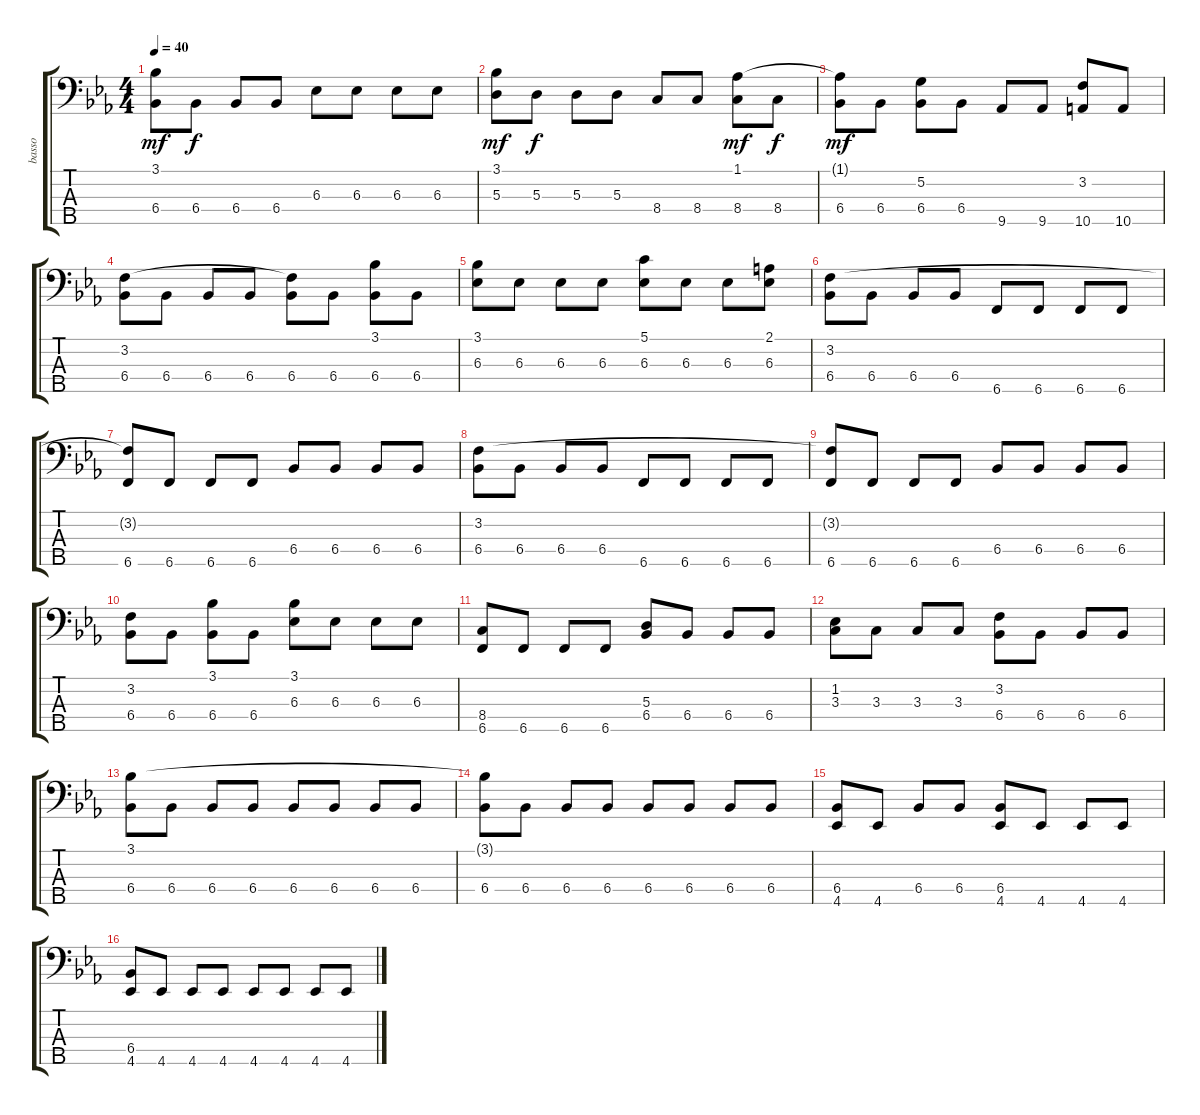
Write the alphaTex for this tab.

\track ("basso" "basso") {instrument electricbassfinger}
\staff {score tabs}
\tuning (G2 D2 A1 E1 B0) {hide}
\ts (4 4)
\tempo 40
\clef f4
\ks cminor
(3.1 6.4).8{dy mf} 6.4.8{dy f} 6.4.8 6.4.8 6.3.8 6.3.8 6.3.8 6.3.8 |
(3.1 5.3).8{dy mf} 5.3.8{dy f} 5.3.8 5.3.8 8.4.8 8.4.8 (1.1 8.4).8{dy mf} 8.4.8{dy f} |
(1.1{t} 6.4).8{dy mf} 6.4.8 (5.2 6.4).8 6.4.8 9.5.8 9.5.8 (3.2 10.5).8 10.5.8 |
(3.2 6.4).8 6.4.8 6.4.8 6.4.8 (3.2{t} 6.4).8 6.4.8 (3.1 6.4).8 6.4.8 |
(3.1 6.3).8 6.3.8 6.3.8 6.3.8 (5.1 6.3).8 6.3.8 6.3.8 (2.1 6.3).8 |
(3.2 6.4).8 6.4.8 6.4.8 6.4.8 6.5.8 6.5.8 6.5.8 6.5.8 |
(3.2{t} 6.5).8 6.5.8 6.5.8 6.5.8 6.4.8 6.4.8 6.4.8 6.4.8 |
(3.2 6.4).8 6.4.8 6.4.8 6.4.8 6.5.8 6.5.8 6.5.8 6.5.8 |
(3.2{t} 6.5).8 6.5.8 6.5.8 6.5.8 6.4.8 6.4.8 6.4.8 6.4.8 |
(3.2 6.4).8 6.4.8 (3.1 6.4).8 6.4.8 (3.1 6.3).8 6.3.8 6.3.8 6.3.8 |
(8.4 6.5).8 6.5.8 6.5.8 6.5.8 (5.3 6.4).8 6.4.8 6.4.8 6.4.8 |
(1.2 3.3).8 3.3.8 3.3.8 3.3.8 (3.2 6.4).8 6.4.8 6.4.8 6.4.8 |
(3.1 6.4).8 6.4.8 6.4.8 6.4.8 6.4.8 6.4.8 6.4.8 6.4.8 |
(3.1{t} 6.4).8 6.4.8 6.4.8 6.4.8 6.4.8 6.4.8 6.4.8 6.4.8 |
(6.4 4.5).8 4.5.8 6.4.8 6.4.8 (6.4 4.5).8 4.5.8 4.5.8 4.5.8 |
(6.4 4.5).8 4.5.8 4.5.8 4.5.8 4.5.8 4.5.8 4.5.8 4.5.8
